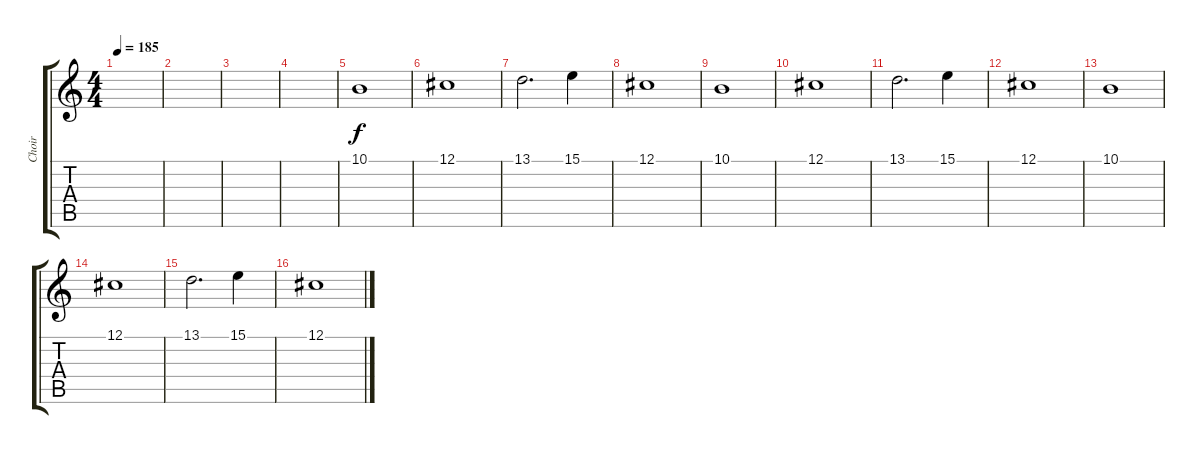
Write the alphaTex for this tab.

\track ("Choir" "Choir") {instrument choiraahs}
\staff {score tabs}
\tuning (Db4 Ab3 E3 B2 Gb2 B1) {hide}
\ts (4 4)
\tempo 185
\clef g2
\ks c
|
|
|
|
10.1.1 |
12.1.1 |
13.1.2{d} 15.1.4 |
12.1.1 |
10.1.1 |
12.1.1 |
13.1.2{d} 15.1.4 |
12.1.1 |
10.1.1 |
12.1.1 |
13.1.2{d} 15.1.4 |
12.1.1
